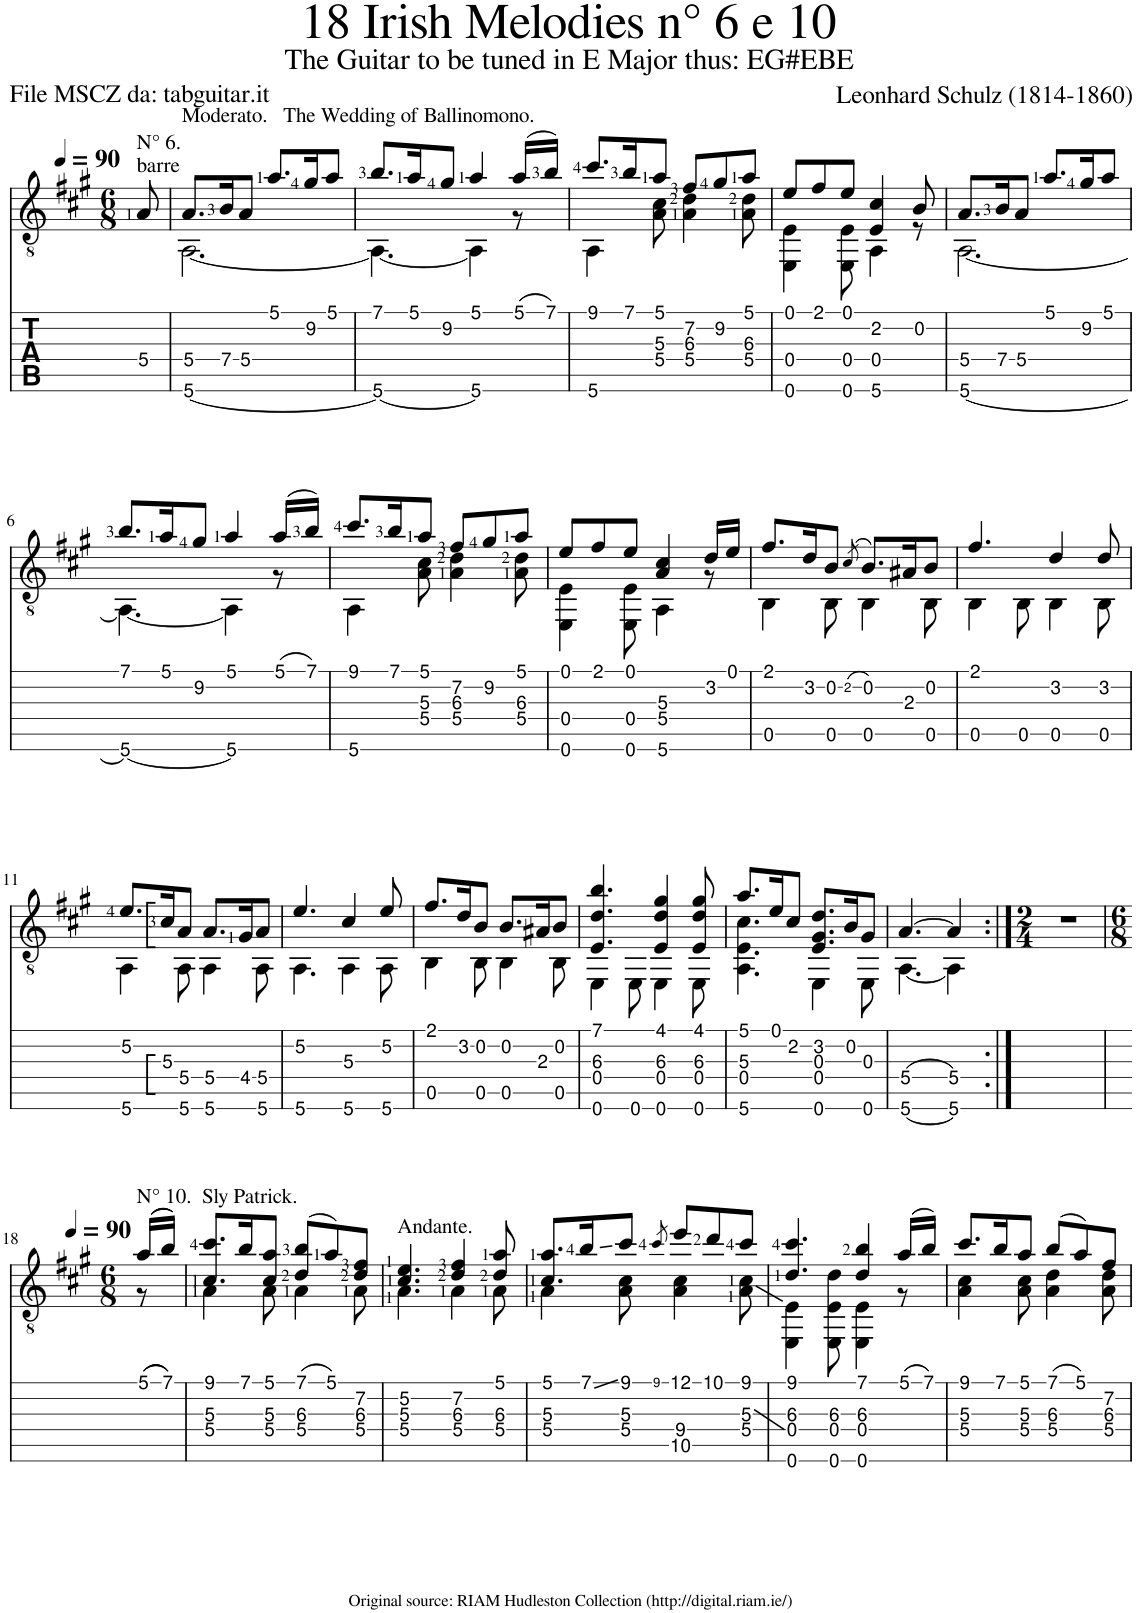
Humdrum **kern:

**kern	**kern
*part1	*part1
*staff2	*staff1
*I"Guitar	*
*I'Guit.	*
*stria6	*
*	*clefGv2
*k[f#c#g#]	*k[f#c#g#]
*M6/8	*M6/8
*MM90	*MM90
=	=
!	!LO:TX:a:t=N° 6.
!	!LO:TX:a:t=barre
8A	8A/
=1	=1
*^	*^
!	!	!LO:TX:a:t=Moderato.   The Wedding of Ballinomono.	!
8.AL	[2.AA	8.A/L	[2.AA\
16BK	.	16B/K	.
8AJ	.	8A/J	.
8.aL	.	8.a/L	.
16g#K	.	16g#/K	.
8aJ	.	8a/J	.
=2	=2	=2	=2
8.bL	4.AA_	8.b/L	4.AA\_
16aK	.	16a/K	.
8g#J	.	8g#/J	.
4a	4AA]	4a/	4AA\]
16aLL	8r	(16a/LL	8r
16bJJ	.	16b/JJ)	.
=3	=3	=3	=3
8.cc#L	4AA	8.cc#/L	4AA\
16bK	.	16b/K	.
8aJ	8A 8c#	8a/J	8A\ 8c#\
8f#L	4A 4d	8f#/L	4A\ 4d\
8g#	.	8g#/	.
8aJ	8A 8d	8a/J	8A\ 8d\
=4	=4	=4	=4
8eL	4EE 4E	8e/L	4EE\ 4E\
8f#	.	8f#/	.
8eJ	8EE 8E	8e/J	8EE\ 8E\
4E 4c#	4AA	4E/ 4c#/	4AA\
8B	8r	8B/	8r
=5	=5	=5	=5
8.AL	[2.AA	8.A/L	[2.AA\
16BK	.	16B/K	.
8AJ	.	8A/J	.
8.aL	.	8.a/L	.
16g#K	.	16g#/K	.
8aJ	.	8a/J	.
!!LO:LB:g=z	!!
=6	=6	=6	=6
8.bL	4.AA_	8.b/L	4.AA\_
16aK	.	16a/K	.
8g#J	.	8g#/J	.
4a	4AA]	4a/	4AA\]
16aLL	8r	(16a/LL	8r
16bJJ	.	16b/JJ)	.
=7	=7	=7	=7
8.cc#L	4AA	8.cc#/L	4AA\
16bK	.	16b/K	.
8aJ	8A 8c#	8a/J	8A\ 8c#\
8f#L	4A 4d	8f#/L	4A\ 4d\
8g#	.	8g#/	.
8aJ	8A 8d	8a/J	8A\ 8d\
=8	=8	=8	=8
8eL	4EE 4E	8e/L	4EE\ 4E\
8f#	.	8f#/	.
8eJ	8EE 8E	8e/J	8EE\ 8E\
4A 4c#	4AA	4A/ 4c#/	4AA\
16dLL	8r	16d/LL	8r
16eJJ	.	16e/JJ	.
=9	=9	=9	=9
8.f#L	4BB	8.f#/L	4BB\
16dK	.	16d/K	.
8BJ	8BB	8B/J	8BB\
qc#	.	(8qc#/	.
8.BL	4BB	8.B/L)	4BB\
16A#K	.	16A#X/K	.
8BJ	8BB	8B/J	8BB\
=10	=10	=10	=10
4.f#	4BB	4.f#/	4BB\
.	8BB	.	8BB\
4d	4BB	4d/	4BB\
8d	8BB	8d/	8BB\
!!LO:LB:g=z	!!
=11	=11	=11	=11
8.eL	4AA	8.e/L	4AA\
16c#:K	.	16c#:/K	.
8AJ	8AA	8A/J	8AA\
8.AL	4AA	8.A/L	4AA\
16G#K	.	16G#/K	.
8AJ	8AA	8A/J	8AA\
=12	=12	=12	=12
4.e	4.AA	4.e/	4.AA\
4c#	4AA	4c#/	4AA\
8e	8AA	8e/	8AA\
=13	=13	=13	=13
8.f#L	4BB	8.f#/L	4BB\
16dK	.	16d/K	.
8BJ	8BB	8B/J	8BB\
8.BL	4BB	8.B/L	4BB\
16A#K	.	16A#X/K	.
8BJ	8BB	8B/J	8BB\
=14	=14	=14	=14
4.E 4.d 4.b	4EE	4.E/ 4.d/ 4.b/	4EE\
.	8EE	.	8EE\
4E 4d 4g#	4EE	4E/ 4d/ 4g#/	4EE\
8E 8d 8g#	8EE	8E/ 8d/ 8g#/	8EE\
=15	=15	=15	=15
8.aL	4.AA 4.E 4.c#	8.a/L	4.AA\ 4.E\ 4.c#\
16eK	.	16e/K	.
8c#J	.	8c#/J	.
8.E\ 8.G#\ 8.d\L	4EE	8.E/ 8.G#/ 8.d/L	4EE\
16BK	.	16B/K	.
8G#J	8EE	8G#/J	8EE\
=16	=16	=16	=16
[4.A	[4.AA	[4.A/	[4.AA\
4A]	4AA]	4A/]	4AA\]
*v	*v	*	*
*	*v	*v
=17:|!	=17:|!
*M2/4	*M2/4
2r	2r
!!LO:LB:g=z
=18	=18
*k[f#c#g#]	*k[f#c#g#]
*M6/8	*M6/8
*	*MM90
*^	*^
!	!	!LO:TX:a:t=N° 10.	!
16aLL	8r	((16a/LL	8r
16bJJ	.	16b/JJ))	.
=19	=19	=19	=19
!	!	!LO:TX:a:t=Sly Patrick.	!
8.c#\ 8.cc#\L	4A	8.c#/ 8.cc#/L	4A\
16bK	.	16b/K	.
8c#\ 8a\J	8A	8c#/ 8a/J	8A\
8d\ 8b\L	4A	(8d/ 8b/L	4A\
8a	.	8a/)	.
8d\ 8f#\J	8A	8d/ 8f#/J	8A\
=20	=20	=20	=20
!	!	!LO:TX:a:t=Andante.	!
4.c# 4.e	4.A	4.c#/ 4.e/	4.A\
4d 4f#	4A	4d/ 4f#/	4A\
8d 8a	8A	8d/ 8a/	8A\
=21	=21	=21	=21
8.c#\ 8.a\L	4A	8.c#/ 8.a/L	4A\
16bK	.	16b/K	.
8cc#J	8A 8c#	8cc#/J	8A\ 8c#\
qcc#	.	8qcc#/	.
8eeL	4A 4c#	8ee/L	4A\ 4c#\
8dd	.	8dd/	.
8cc#J	8A 8c#	8cc#/J	8A\ 8c#\
=22	=22	=22	=22
4.d 4.cc#	4EE 4E	4.d/ 4.cc#/	4EE\ 4E\
.	8EE 8E 8d	.	8EE\ 8E\ 8d\
4d 4b	4EE 4E	4d/ 4b/	4EE\ 4E\
16aLL	8r	(16a/LL	8r
16bJJ	.	16b/JJ)	.
=23	=23	=23	=23
8.cc#L	4A 4c#	8.cc#/L	4A\ 4c#\
16bK	.	16b/K	.
8aJ	8A 8c#	8a/J	8A\ 8c#\
8bL	4A 4d	(8b/L	4A\ 4d\
8a	.	8a/)	.
8f#J	8A 8d	8f#/J	8A\ 8d\
*v	*v	*	*
*	*v	*v
=	=
*-	*-
